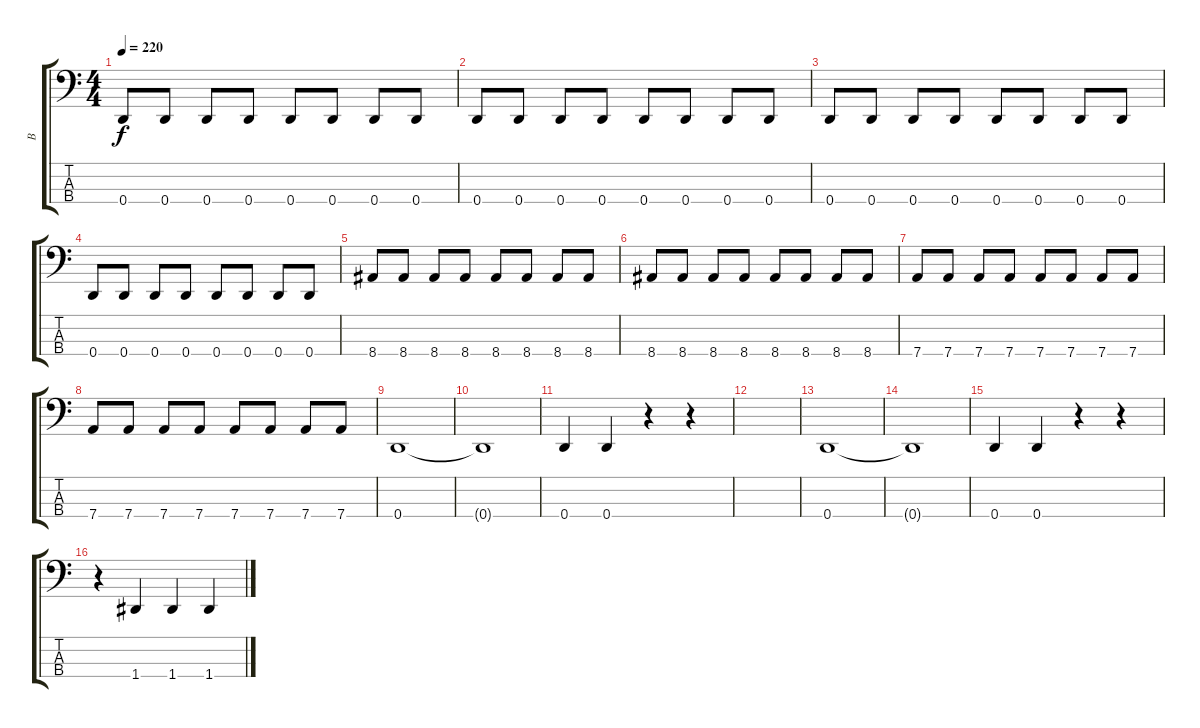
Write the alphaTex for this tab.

\track ("B" "B") {instrument electricbassfinger}
\staff {score tabs}
\tuning (G2 D2 A1 D1) {hide}
\ts (4 4)
\tempo 220
\clef f4
\ks c
0.4.8{dy f} 0.4.8 0.4.8 0.4.8 0.4.8 0.4.8 0.4.8 0.4.8 |
0.4.8 0.4.8 0.4.8 0.4.8 0.4.8 0.4.8 0.4.8 0.4.8 |
0.4.8 0.4.8 0.4.8 0.4.8 0.4.8 0.4.8 0.4.8 0.4.8 |
0.4.8 0.4.8 0.4.8 0.4.8 0.4.8 0.4.8 0.4.8 0.4.8 |
8.4.8 8.4.8 8.4.8 8.4.8 8.4.8 8.4.8 8.4.8 8.4.8 |
8.4.8 8.4.8 8.4.8 8.4.8 8.4.8 8.4.8 8.4.8 8.4.8 |
7.4.8 7.4.8 7.4.8 7.4.8 7.4.8 7.4.8 7.4.8 7.4.8 |
7.4.8 7.4.8 7.4.8 7.4.8 7.4.8 7.4.8 7.4.8 7.4.8 |
0.4.1 |
0.4{t}.1 |
0.4.4 0.4.4 r.4 r.4 |
|
0.4.1 |
0.4{t}.1 |
0.4.4 0.4.4 r.4 r.4 |
r.4 1.4.4 1.4.4 1.4.4
